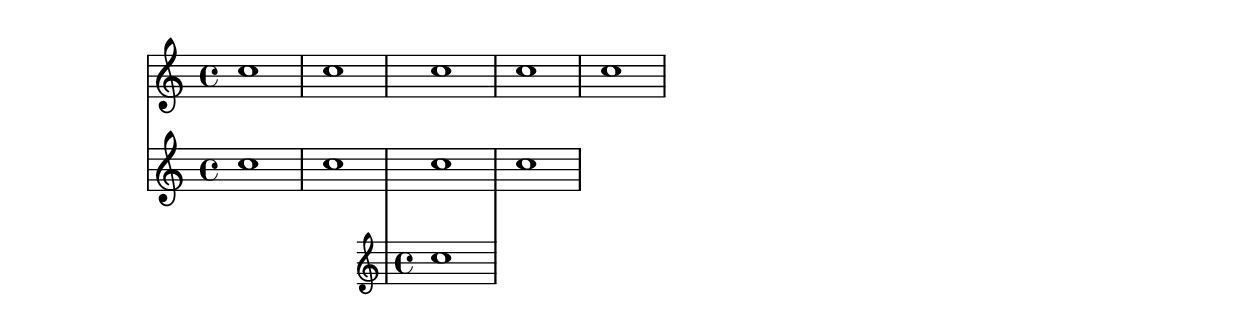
\version "1.7.16"
%{
(Message vers:9)
To: Adrian Mariano <<adrian@camcornelledu>>.
cc: gnu-music-discuss@gnu.org
Subject: Re: Switching from one staff to two staves 
Reply-To: janneke@gnu.org
In-reply-to: Your message of "Tue, 19 Jan 1999 12:27:10 EST."
             <<199901191727.MAA29757@avalanchecamcornelledu>>. 
Date: Wed, 20 Jan 1999 09:39:22 +0100
From: Jan Nieuwenhuizen <<jan@beavis-nt>>

On Tuesday, 19 January 1999, Adrian Mariano writes:

> I want to typeset something which starts out with just one staff and then
> harmony comes in and there are two staves.  I can't figure out how to do
> this.  I get an extra blank staff during the second section (using
> Lily 1.1.15):

There used to be an example called 'multi.ly'...
Try this (we'll include it in pl23/24):

extra-staff.ly:
%}

\score {
	<
		\context Staff=i \notes\relative c''{ c1 c c c c }
		\context StaffGroup=ii \notes\relative c''{ 
			\context Staff=ii
			c1 c
			< \context Staff=ii { c1 } \context Staff=iii { c1 } >
			c
		}
	>
  	\paper {
		raggedright = ##t
		\translator{
			\ScoreContext

		}
	}
}



%% new-chords-done %%
